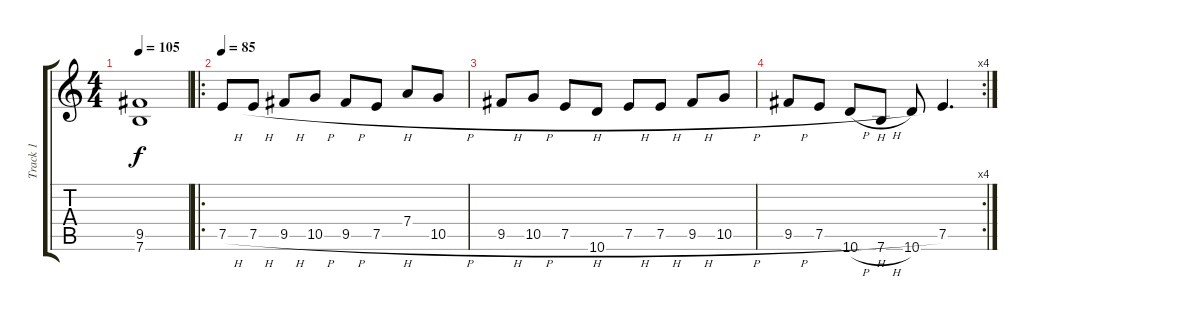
\track ("Track 1" "Track 1") {instrument distortionguitar}
\staff {score tabs}
\tuning (E4 B3 G3 D3 A2 E2) {hide}
\ts (4 4)
\tempo 105
\clef g2
\ks c
(9.5 7.6).1{dy f} |
\ro
\tempo 85
7.5{h}.8 7.5{h}.8 9.5{h}.8 10.5{h}.8 9.5{h}.8 7.5{h}.8 7.4.8 10.5{h}.8 |
9.5{h}.8 10.5{h}.8 7.5{h}.8 10.6.8 7.5{h}.8 7.5{h}.8 9.5{h}.8 10.5{h}.8 |
\rc 4
9.5{h}.8 7.5{h}.8 10.6{h}.8 7.6{h}.8 10.6.8 7.5.4{d}
